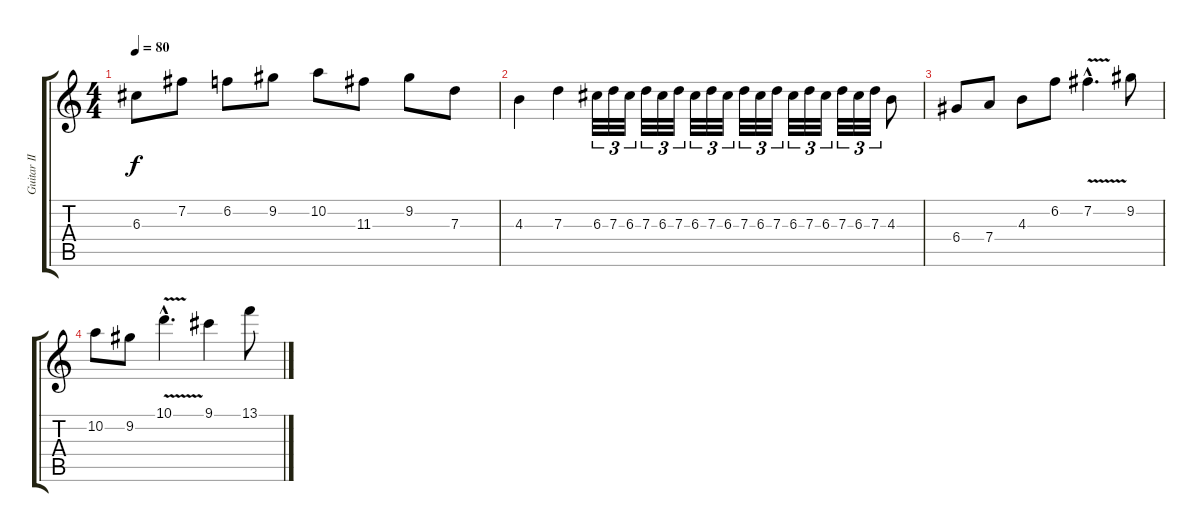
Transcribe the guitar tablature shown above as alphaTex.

\track ("Guitar II" "Guitar II") {instrument distortionguitar}
\staff {score tabs}
\tuning (E4 B3 G3 D3 A2 E2) {hide}
\ts (4 4)
\tempo 80
\clef g2
\ks c
6.3.8{dy f} 7.2.8 6.2.8 9.2.8 10.2.8 11.3.8 9.2.8 7.3.8 |
4.3.4 7.3.4 6.3.32{tu (3 2)} 7.3.32{tu (3 2)} 6.3.32{tu (3 2)} 7.3.32{tu (3 2)} 6.3.32{tu (3 2)} 7.3.32{tu (3 2)} 6.3.32{tu (3 2)} 7.3.32{tu (3 2)} 6.3.32{tu (3 2)} 7.3.32{tu (3 2)} 6.3.32{tu (3 2)} 7.3.32{tu (3 2)} 6.3.32{tu (3 2)} 7.3.32{tu (3 2)} 6.3.32{tu (3 2)} 7.3.32{tu (3 2)} 6.3.32{tu (3 2)} 7.3.32{tu (3 2)} 4.3.8 |
6.4.8 7.4.8 4.3.8 6.2.8 7.2{v hac}.4{d} 9.2.8 |
10.2.8 9.2.8 10.1{v hac}.4{d} 9.1.4 13.1.8
